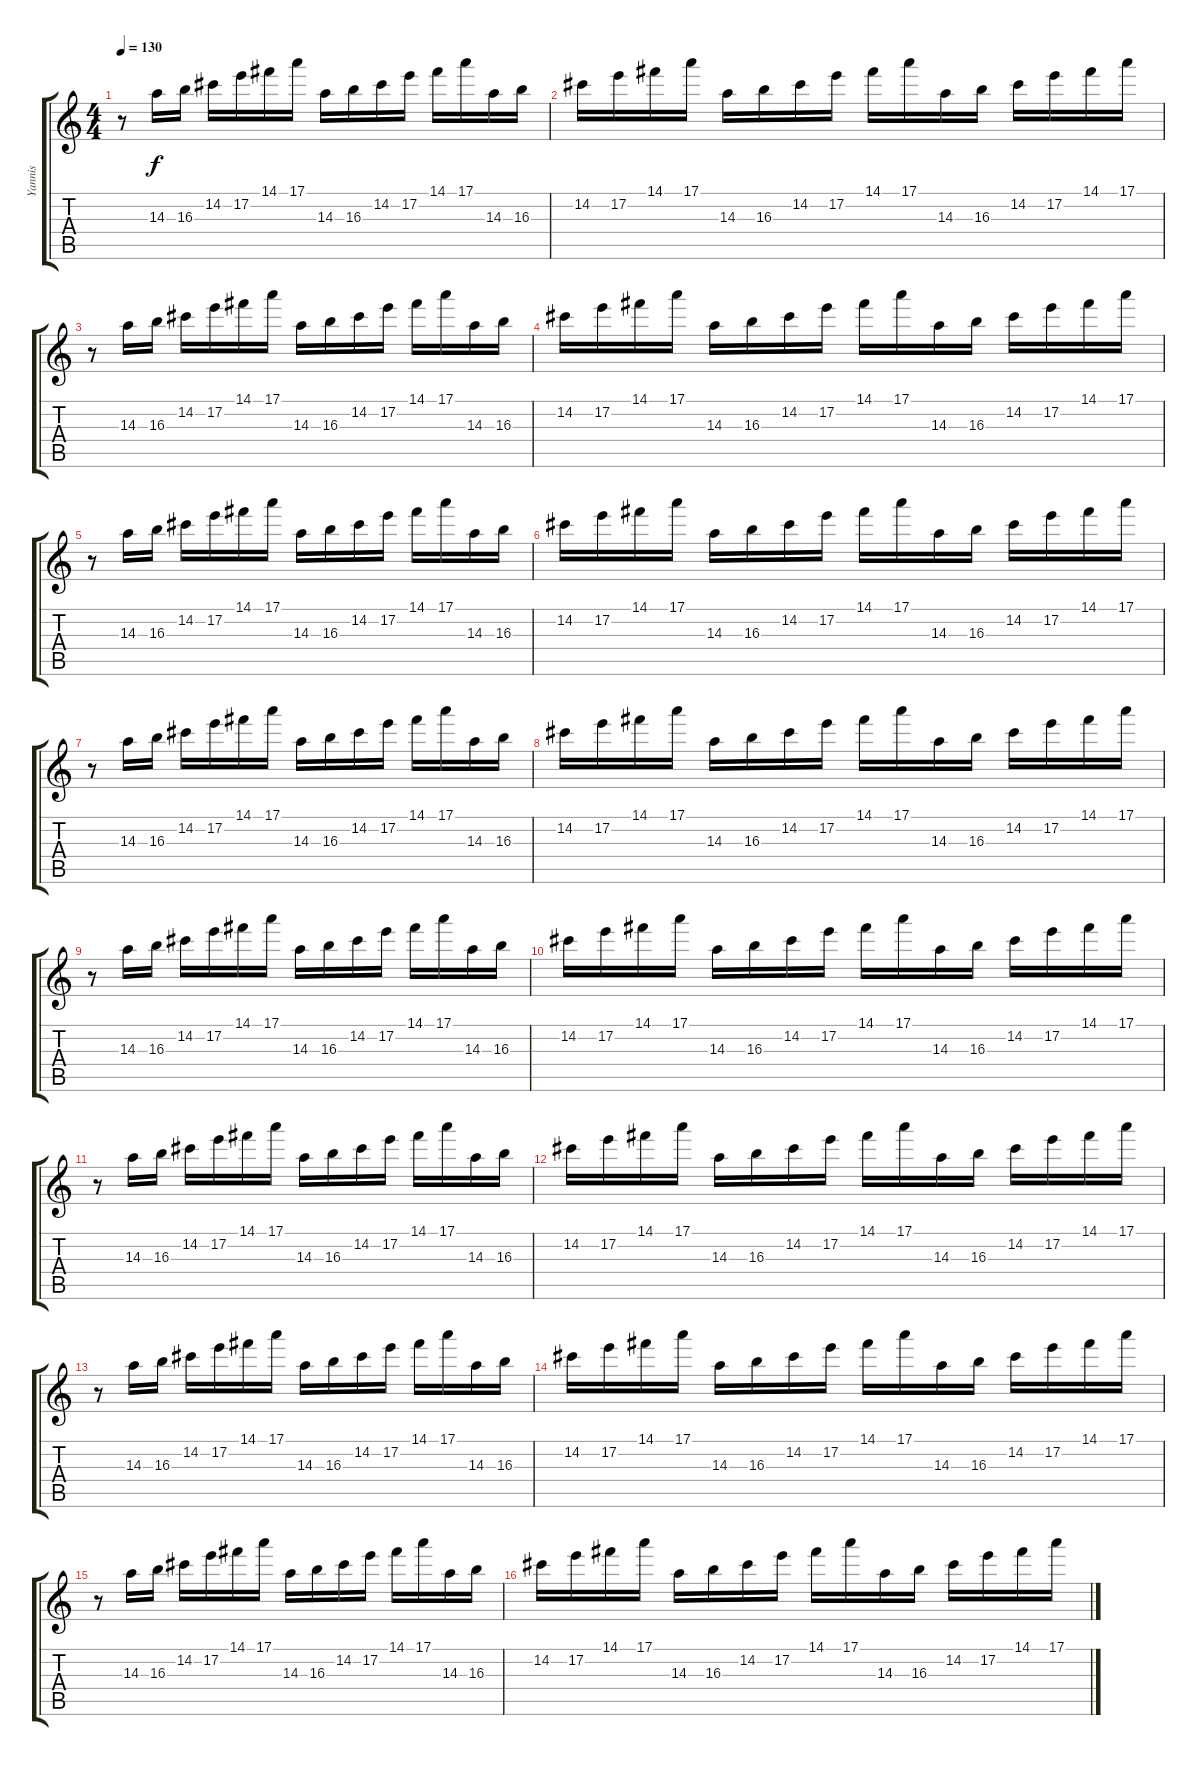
\track ("Yannis" "Yannis") {instrument electricguitarclean}
\staff {score tabs}
\tuning (E4 B3 G3 D3 A2 E2) {hide}
\ts (4 4)
\tempo 130
\clef g2
\ks c
r.8{dy f} 14.3.16 16.3.16 14.2.16 17.2.16 14.1.16 17.1.16 14.3.16 16.3.16 14.2.16 17.2.16 14.1.16 17.1.16 14.3.16 16.3.16 |
14.2.16 17.2.16 14.1.16 17.1.16 14.3.16 16.3.16 14.2.16 17.2.16 14.1.16 17.1.16 14.3.16 16.3.16 14.2.16 17.2.16 14.1.16 17.1.16 |
r.8 14.3.16 16.3.16 14.2.16 17.2.16 14.1.16 17.1.16 14.3.16 16.3.16 14.2.16 17.2.16 14.1.16 17.1.16 14.3.16 16.3.16 |
14.2.16 17.2.16 14.1.16 17.1.16 14.3.16 16.3.16 14.2.16 17.2.16 14.1.16 17.1.16 14.3.16 16.3.16 14.2.16 17.2.16 14.1.16 17.1.16 |
r.8 14.3.16 16.3.16 14.2.16 17.2.16 14.1.16 17.1.16 14.3.16 16.3.16 14.2.16 17.2.16 14.1.16 17.1.16 14.3.16 16.3.16 |
14.2.16 17.2.16 14.1.16 17.1.16 14.3.16 16.3.16 14.2.16 17.2.16 14.1.16 17.1.16 14.3.16 16.3.16 14.2.16 17.2.16 14.1.16 17.1.16 |
r.8 14.3.16 16.3.16 14.2.16 17.2.16 14.1.16 17.1.16 14.3.16 16.3.16 14.2.16 17.2.16 14.1.16 17.1.16 14.3.16 16.3.16 |
14.2.16 17.2.16 14.1.16 17.1.16 14.3.16 16.3.16 14.2.16 17.2.16 14.1.16 17.1.16 14.3.16 16.3.16 14.2.16 17.2.16 14.1.16 17.1.16 |
r.8 14.3.16 16.3.16 14.2.16 17.2.16 14.1.16 17.1.16 14.3.16 16.3.16 14.2.16 17.2.16 14.1.16 17.1.16 14.3.16 16.3.16 |
14.2.16 17.2.16 14.1.16 17.1.16 14.3.16 16.3.16 14.2.16 17.2.16 14.1.16 17.1.16 14.3.16 16.3.16 14.2.16 17.2.16 14.1.16 17.1.16 |
r.8 14.3.16 16.3.16 14.2.16 17.2.16 14.1.16 17.1.16 14.3.16 16.3.16 14.2.16 17.2.16 14.1.16 17.1.16 14.3.16 16.3.16 |
14.2.16 17.2.16 14.1.16 17.1.16 14.3.16 16.3.16 14.2.16 17.2.16 14.1.16 17.1.16 14.3.16 16.3.16 14.2.16 17.2.16 14.1.16 17.1.16 |
r.8 14.3.16 16.3.16 14.2.16 17.2.16 14.1.16 17.1.16 14.3.16 16.3.16 14.2.16 17.2.16 14.1.16 17.1.16 14.3.16 16.3.16 |
14.2.16 17.2.16 14.1.16 17.1.16 14.3.16 16.3.16 14.2.16 17.2.16 14.1.16 17.1.16 14.3.16 16.3.16 14.2.16 17.2.16 14.1.16 17.1.16 |
r.8 14.3.16 16.3.16 14.2.16 17.2.16 14.1.16 17.1.16 14.3.16 16.3.16 14.2.16 17.2.16 14.1.16 17.1.16 14.3.16 16.3.16 |
14.2.16 17.2.16 14.1.16 17.1.16 14.3.16 16.3.16 14.2.16 17.2.16 14.1.16 17.1.16 14.3.16 16.3.16 14.2.16 17.2.16 14.1.16 17.1.16
